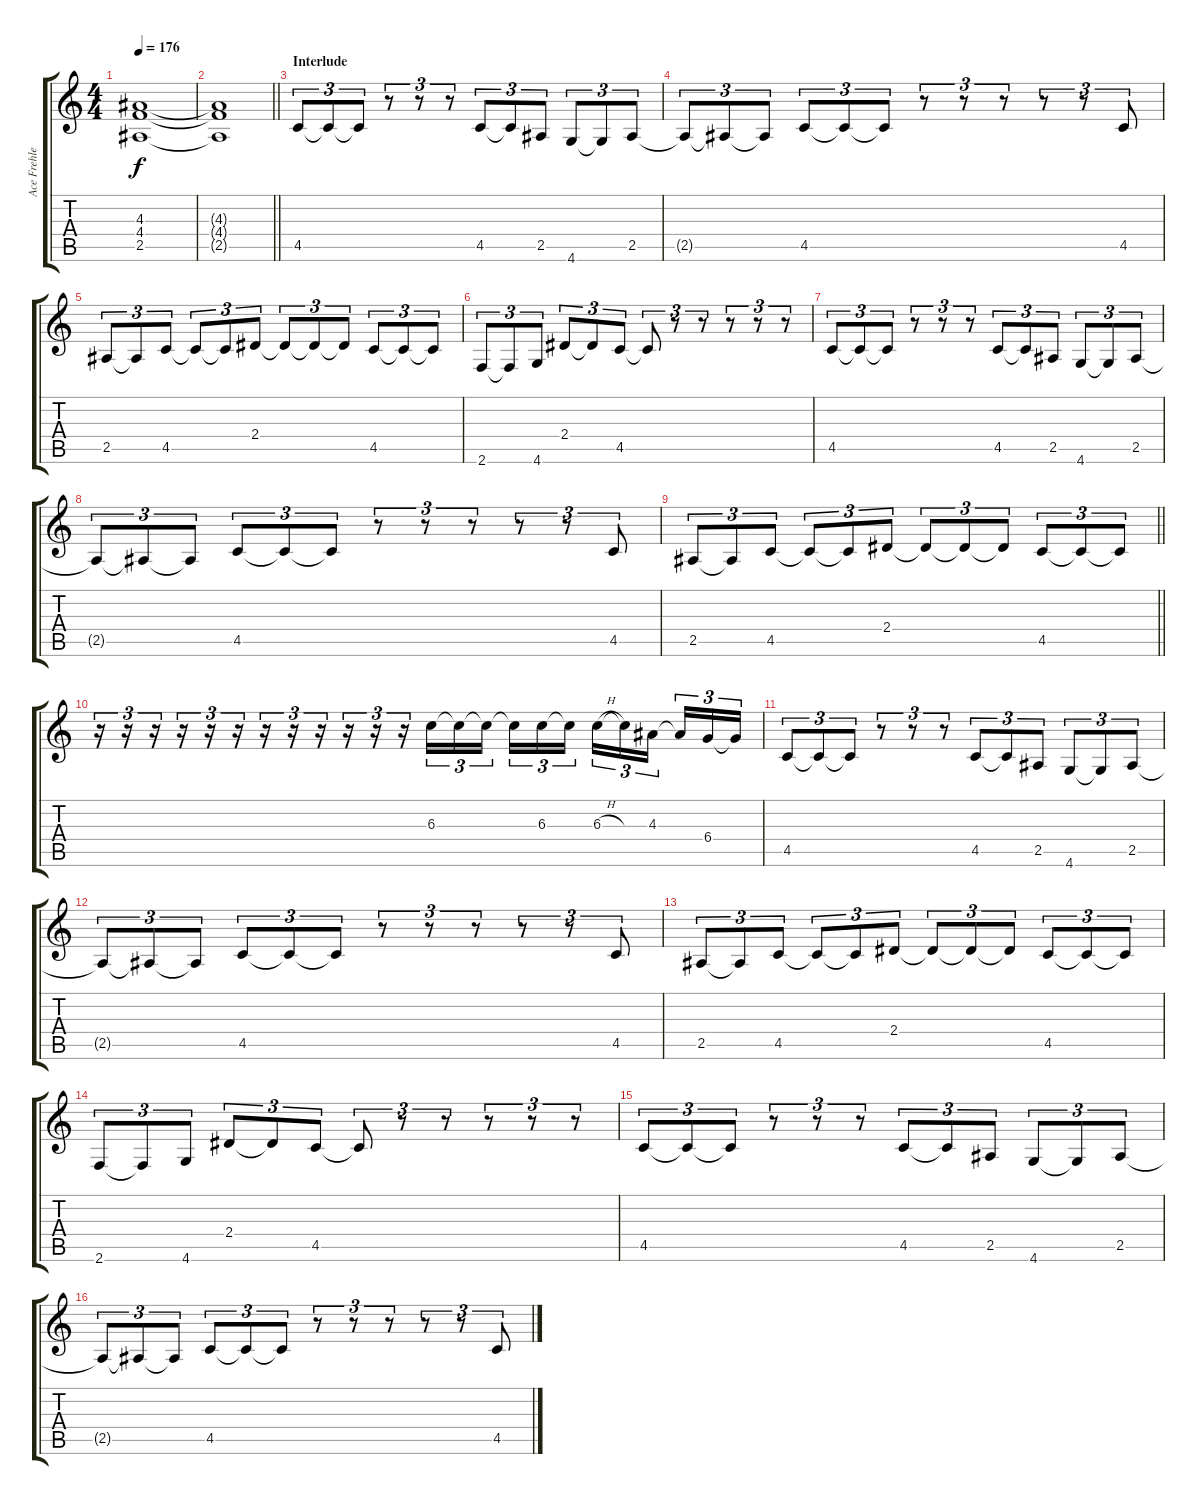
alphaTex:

\track ("Ace Frehley" "Ace Frehle") {instrument overdrivenguitar}
\staff {score tabs}
\tuning (Eb4 Bb3 Gb3 Db3 Ab2 Eb2) {hide}
\ts (4 4)
\tempo 176
\clef g2
\ks c
(4.3{t} 4.4{t} 2.5{t}).1{dy f} |
\barLineRight lightlight
(4.3{t} 4.4{t} 2.5{t}).1 |
\section ("" "Interlude")
4.5.8{tu (3 2)} 4.5{t}.8{tu (3 2)} 4.5{t}.8{tu (3 2)} r.8{tu (3 2)} r.8{tu (3 2)} r.8{tu (3 2)} 4.5.8{tu (3 2)} 4.5{t}.8{tu (3 2)} 2.5.8{tu (3 2)} 4.6.8{tu (3 2)} 4.6{t}.8{tu (3 2)} 2.5.8{tu (3 2)} |
2.5{t}.8{tu (3 2)} 2.5{t}.8{tu (3 2)} 2.5{t}.8{tu (3 2)} 4.5.8{tu (3 2)} 4.5{t}.8{tu (3 2)} 4.5{t}.8{tu (3 2)} r.8{tu (3 2)} r.8{tu (3 2)} r.8{tu (3 2)} r.8{tu (3 2)} r.8{tu (3 2)} 4.5.8{tu (3 2)} |
2.5.8{tu (3 2)} 2.5{t}.8{tu (3 2)} 4.5.8{tu (3 2)} 4.5{t}.8{tu (3 2)} 4.5{t}.8{tu (3 2)} 2.4.8{tu (3 2)} 2.4{t}.8{tu (3 2)} 2.4{t}.8{tu (3 2)} 2.4{t}.8{tu (3 2)} 4.5.8{tu (3 2)} 4.5{t}.8{tu (3 2)} 4.5{t}.8{tu (3 2)} |
2.6.8{tu (3 2)} 2.6{t}.8{tu (3 2)} 4.6.8{tu (3 2)} 2.4.8{tu (3 2)} 2.4{t}.8{tu (3 2)} 4.5.8{tu (3 2)} 4.5{t}.8{tu (3 2)} r.8{tu (3 2)} r.8{tu (3 2)} r.8{tu (3 2)} r.8{tu (3 2)} r.8{tu (3 2)} |
4.5.8{tu (3 2)} 4.5{t}.8{tu (3 2)} 4.5{t}.8{tu (3 2)} r.8{tu (3 2)} r.8{tu (3 2)} r.8{tu (3 2)} 4.5.8{tu (3 2)} 4.5{t}.8{tu (3 2)} 2.5.8{tu (3 2)} 4.6.8{tu (3 2)} 4.6{t}.8{tu (3 2)} 2.5.8{tu (3 2)} |
2.5{t}.8{tu (3 2)} 2.5{t}.8{tu (3 2)} 2.5{t}.8{tu (3 2)} 4.5.8{tu (3 2)} 4.5{t}.8{tu (3 2)} 4.5{t}.8{tu (3 2)} r.8{tu (3 2)} r.8{tu (3 2)} r.8{tu (3 2)} r.8{tu (3 2)} r.8{tu (3 2)} 4.5.8{tu (3 2)} |
\barLineRight lightlight
2.5.8{tu (3 2)} 2.5{t}.8{tu (3 2)} 4.5.8{tu (3 2)} 4.5{t}.8{tu (3 2)} 4.5{t}.8{tu (3 2)} 2.4.8{tu (3 2)} 2.4{t}.8{tu (3 2)} 2.4{t}.8{tu (3 2)} 2.4{t}.8{tu (3 2)} 4.5.8{tu (3 2)} 4.5{t}.8{tu (3 2)} 4.5{t}.8{tu (3 2)} |
r.16{tu (3 2)} r.16{tu (3 2)} r.16{tu (3 2)} r.16{tu (3 2)} r.16{tu (3 2)} r.16{tu (3 2)} r.16{tu (3 2)} r.16{tu (3 2)} r.16{tu (3 2)} r.16{tu (3 2)} r.16{tu (3 2)} r.16{tu (3 2)} 6.3.16{tu (3 2)} 6.3{t}.16{tu (3 2)} 6.3{t}.16{tu (3 2) beam splitsecondary} 6.3{t}.16{tu (3 2)} 6.3.16{tu (3 2)} 6.3{t}.16{tu (3 2)} 6.3{h}.16{tu (3 2)} 6.3{t}.16{tu (3 2)} 4.3.16{tu (3 2) beam splitsecondary} 4.3{t}.16{tu (3 2)} 6.4.16{tu (3 2)} 6.4{t}.16{tu (3 2)} |
4.5.8{tu (3 2)} 4.5{t}.8{tu (3 2)} 4.5{t}.8{tu (3 2)} r.8{tu (3 2)} r.8{tu (3 2)} r.8{tu (3 2)} 4.5.8{tu (3 2)} 4.5{t}.8{tu (3 2)} 2.5.8{tu (3 2)} 4.6.8{tu (3 2)} 4.6{t}.8{tu (3 2)} 2.5.8{tu (3 2)} |
2.5{t}.8{tu (3 2)} 2.5{t}.8{tu (3 2)} 2.5{t}.8{tu (3 2)} 4.5.8{tu (3 2)} 4.5{t}.8{tu (3 2)} 4.5{t}.8{tu (3 2)} r.8{tu (3 2)} r.8{tu (3 2)} r.8{tu (3 2)} r.8{tu (3 2)} r.8{tu (3 2)} 4.5.8{tu (3 2)} |
2.5.8{tu (3 2)} 2.5{t}.8{tu (3 2)} 4.5.8{tu (3 2)} 4.5{t}.8{tu (3 2)} 4.5{t}.8{tu (3 2)} 2.4.8{tu (3 2)} 2.4{t}.8{tu (3 2)} 2.4{t}.8{tu (3 2)} 2.4{t}.8{tu (3 2)} 4.5.8{tu (3 2)} 4.5{t}.8{tu (3 2)} 4.5{t}.8{tu (3 2)} |
2.6.8{tu (3 2)} 2.6{t}.8{tu (3 2)} 4.6.8{tu (3 2)} 2.4.8{tu (3 2)} 2.4{t}.8{tu (3 2)} 4.5.8{tu (3 2)} 4.5{t}.8{tu (3 2)} r.8{tu (3 2)} r.8{tu (3 2)} r.8{tu (3 2)} r.8{tu (3 2)} r.8{tu (3 2)} |
4.5.8{tu (3 2)} 4.5{t}.8{tu (3 2)} 4.5{t}.8{tu (3 2)} r.8{tu (3 2)} r.8{tu (3 2)} r.8{tu (3 2)} 4.5.8{tu (3 2)} 4.5{t}.8{tu (3 2)} 2.5.8{tu (3 2)} 4.6.8{tu (3 2)} 4.6{t}.8{tu (3 2)} 2.5.8{tu (3 2)} |
2.5{t}.8{tu (3 2)} 2.5{t}.8{tu (3 2)} 2.5{t}.8{tu (3 2)} 4.5.8{tu (3 2)} 4.5{t}.8{tu (3 2)} 4.5{t}.8{tu (3 2)} r.8{tu (3 2)} r.8{tu (3 2)} r.8{tu (3 2)} r.8{tu (3 2)} r.8{tu (3 2)} 4.5.8{tu (3 2)}
